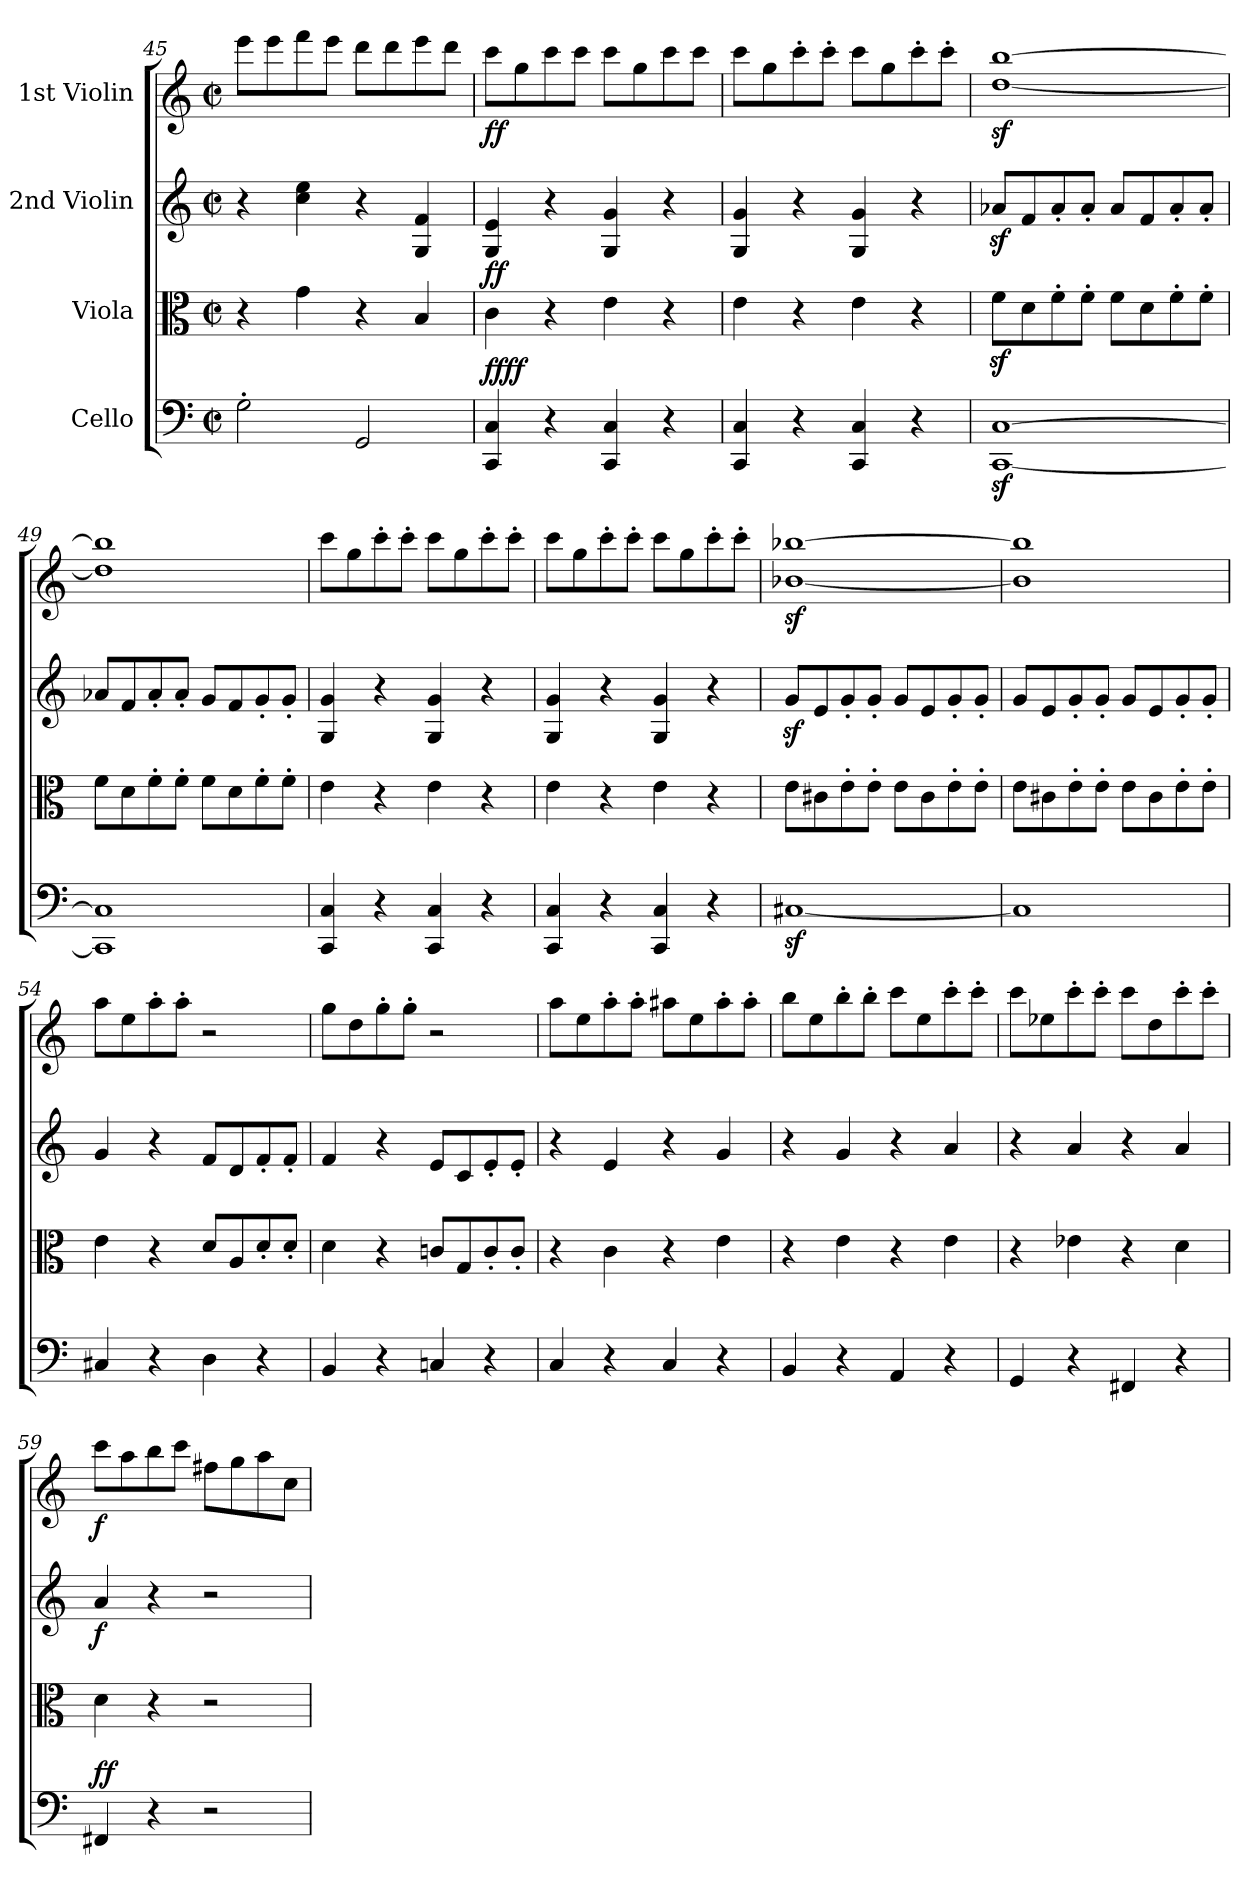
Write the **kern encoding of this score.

**kern	**dynam	**kern	**dynam	**kern	**dynam	**kern	**dynam
*part4	*part4	*part3	*part3	*part2	*part2	*part1	*part1
*staff4	*staff4	*staff3	*staff3	*staff2	*staff2	*staff1	*staff1
*I"Cello	*	*I"Viola	*	*I"2nd Violin	*	*I"1st Violin	*
*clefF4	*	*clefC3	*	*clefG2	*	*clefG2	*
*k[]	*	*k[]	*	*k[]	*	*k[]	*
*M2/2	*	*M2/2	*	*M2/2	*	*M2/2	*
*met(c|)	*	*met(c|)	*	*met(c|)	*	*met(c|)	*
=45	=45	=45	=45	=45	=45	=45	=45
2G'\	.	4r	.	4r	.	8eee\L	.
.	.	.	.	.	.	8eee\	.
.	.	4g\	.	4cc\ 4ee\	.	8fff\	.
.	.	.	.	.	.	8eee\J	.
2GG/	.	4r	.	4r	.	8ddd\L	.
.	.	.	.	.	.	8ddd\	.
.	.	4B/	.	4G/ 4f/	.	8eee\	.
.	.	.	.	.	.	8ddd\J	.
=46	=46	=46	=46	=46	=46	=46	=46
!	!LO:DY:b	!	!	!	!	!	!
!	!LO:DY:n=1:a	!	!LO:DY:a	!	!	!	!LO:DY:b
4CC/ 4C/	ff ff	4c\	ff	4G/ 4e/	.	8ccc\L	ff
.	.	.	.	.	.	8gg\	.
4r	.	4r	.	4r	.	8ccc\	.
.	.	.	.	.	.	8ccc\J	.
4CC/ 4C/	.	4e\	.	4G/ 4g/	.	8ccc\L	.
.	.	.	.	.	.	8gg\	.
4r	.	4r	.	4r	.	8ccc\	.
.	.	.	.	.	.	8ccc\J	.
=47	=47	=47	=47	=47	=47	=47	=47
4CC/ 4C/	.	4e\	.	4G/ 4g/	.	8ccc\L	.
.	.	.	.	.	.	8gg\	.
4r	.	4r	.	4r	.	8ccc'\	.
.	.	.	.	.	.	8ccc'\J	.
4CC/ 4C/	.	4e\	.	4G/ 4g/	.	8ccc\L	.
.	.	.	.	.	.	8gg\	.
4r	.	4r	.	4r	.	8ccc'\	.
.	.	.	.	.	.	8ccc'\J	.
!!LO:LB:g=z
=48	=48	=48	=48	=48	=48	=48	=48
[1CCz< [1Cz<	.	8fz<\L	.	8a-Xz</L	.	[1ddz< [1bbz<	.
.	.	8d\	.	8f/	.	.	.
.	.	8f'\	.	8a-'/	.	.	.
.	.	8f'\J	.	8a-'/J	.	.	.
.	.	8f\L	.	8a-/L	.	.	.
.	.	8d\	.	8f/	.	.	.
.	.	8f'\	.	8a-'/	.	.	.
.	.	8f'\J	.	8a-'/J	.	.	.
=49	=49	=49	=49	=49	=49	=49	=49
1CC] 1C]	.	8f\L	.	8a-X/L	.	1dd] 1bb]	.
.	.	8d\	.	8f/	.	.	.
.	.	8f'\	.	8a-'/	.	.	.
.	.	8f'\J	.	8a-'/J	.	.	.
.	.	8f\L	.	8g/L	.	.	.
.	.	8d\	.	8f/	.	.	.
.	.	8f'\	.	8g'/	.	.	.
.	.	8f'\J	.	8g'/J	.	.	.
=50	=50	=50	=50	=50	=50	=50	=50
4CC/ 4C/	.	4e\	.	4G/ 4g/	.	8ccc\L	.
.	.	.	.	.	.	8gg\	.
4r	.	4r	.	4r	.	8ccc'\	.
.	.	.	.	.	.	8ccc'\J	.
4CC/ 4C/	.	4e\	.	4G/ 4g/	.	8ccc\L	.
.	.	.	.	.	.	8gg\	.
4r	.	4r	.	4r	.	8ccc'\	.
.	.	.	.	.	.	8ccc'\J	.
=51	=51	=51	=51	=51	=51	=51	=51
4CC/ 4C/	.	4e\	.	4G/ 4g/	.	8ccc\L	.
.	.	.	.	.	.	8gg\	.
4r	.	4r	.	4r	.	8ccc'\	.
.	.	.	.	.	.	8ccc'\J	.
4CC/ 4C/	.	4e\	.	4G/ 4g/	.	8ccc\L	.
.	.	.	.	.	.	8gg\	.
4r	.	4r	.	4r	.	8ccc'\	.
.	.	.	.	.	.	8ccc'\J	.
!!LO:LB:g=z
=52	=52	=52	=52	=52	=52	=52	=52
[1C#Xz>	.	8e\L	.	8gz</L	.	[1b-Xz< [1bb-Xz<	.
.	.	8c#X\	.	8e/	.	.	.
.	.	8e'\	.	8g'/	.	.	.
.	.	8e'\J	.	8g'/J	.	.	.
.	.	8e\L	.	8g/L	.	.	.
.	.	8c#\	.	8e/	.	.	.
.	.	8e'\	.	8g'/	.	.	.
.	.	8e'\J	.	8g'/J	.	.	.
=53	=53	=53	=53	=53	=53	=53	=53
1C#]	.	8e\L	.	8g/L	.	1b-] 1bb-]	.
.	.	8c#X\	.	8e/	.	.	.
.	.	8e'\	.	8g'/	.	.	.
.	.	8e'\J	.	8g'/J	.	.	.
.	.	8e\L	.	8g/L	.	.	.
.	.	8c#\	.	8e/	.	.	.
.	.	8e'\	.	8g'/	.	.	.
.	.	8e'\J	.	8g'/J	.	.	.
=54	=54	=54	=54	=54	=54	=54	=54
4C#X/	.	4e\	.	4g/	.	8aa\L	.
.	.	.	.	.	.	8ee\	.
4r	.	4r	.	4r	.	8aa'\	.
.	.	.	.	.	.	8aa'\J	.
4D\	.	8d/L	.	8f/L	.	2r	.
.	.	8A/	.	8d/	.	.	.
4r	.	8d'/	.	8f'/	.	.	.
.	.	8d'/J	.	8f'/J	.	.	.
=55	=55	=55	=55	=55	=55	=55	=55
4BB/	.	4d\	.	4f/	.	8gg\L	.
.	.	.	.	.	.	8dd\	.
4r	.	4r	.	4r	.	8gg'\	.
.	.	.	.	.	.	8gg'\J	.
4Cn/	.	8cn/L	.	8e/L	.	2r	.
.	.	8G/	.	8c/	.	.	.
4r	.	8c'/	.	8e'/	.	.	.
.	.	8c'/J	.	8e'/J	.	.	.
!!LO:PB:g=z
=56	=56	=56	=56	=56	=56	=56	=56
4C/	.	4r	.	4r	.	8aa\L	.
.	.	.	.	.	.	8ee\	.
4r	.	4c\	.	4e/	.	8aa'\	.
.	.	.	.	.	.	8aa'\J	.
4C/	.	4r	.	4r	.	8aa#X\L	.
.	.	.	.	.	.	8ee\	.
4r	.	4e\	.	4g/	.	8aa#'\	.
.	.	.	.	.	.	8aa#'\J	.
=57	=57	=57	=57	=57	=57	=57	=57
4BB/	.	4r	.	4r	.	8bb\L	.
.	.	.	.	.	.	8ee\	.
4r	.	4e\	.	4g/	.	8bb'\	.
.	.	.	.	.	.	8bb'\J	.
4AA/	.	4r	.	4r	.	8ccc\L	.
.	.	.	.	.	.	8ee\	.
4r	.	4e\	.	4a/	.	8ccc'\	.
.	.	.	.	.	.	8ccc'\J	.
=58	=58	=58	=58	=58	=58	=58	=58
4GG/	.	4r	.	4r	.	8ccc\L	.
.	.	.	.	.	.	8ee-X\	.
4r	.	4e-X\	.	4a/	.	8ccc'\	.
.	.	.	.	.	.	8ccc'\J	.
4FF#X/	.	4r	.	4r	.	8ccc\L	.
.	.	.	.	.	.	8dd\	.
4r	.	4d\	.	4a/	.	8ccc'\	.
.	.	.	.	.	.	8ccc'\J	.
=59	=59	=59	=59	=59	=59	=59	=59
!	!LO:DY:b	!	!	!	!	!	!
!	!LO:DY:n=1:a	!	!	!	!LO:DY:b	!	!LO:DY:b
4FF#X/	f f	4d\	.	4a/	f	8ccc\L	f
.	.	.	.	.	.	8aa\	.
4r	.	4r	.	4r	.	8bb\	.
.	.	.	.	.	.	8ccc\J	.
2r	.	2r	.	2r	.	8ff#X\L	.
.	.	.	.	.	.	8gg\	.
.	.	.	.	.	.	8aa\	.
.	.	.	.	.	.	8cc\J	.
=	=	=	=	=	=	=	=
*-	*-	*-	*-	*-	*-	*-	*-
